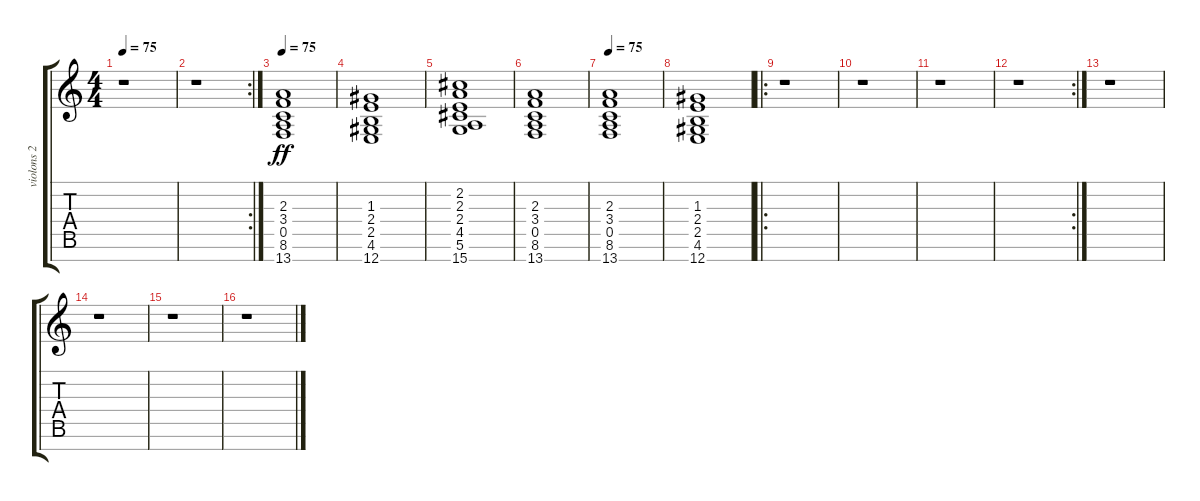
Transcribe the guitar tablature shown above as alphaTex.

\track ("violons 2" "violons 2") {instrument synthstrings2}
\staff {score tabs}
\tuning (E5 B4 G4 D4 A3 E3 E2) {hide}
\ts (4 4)
\tempo 75
\clef g2
\ks c
r.1{dy f} |
\rc 2
r.1 |
\tempo 75
(2.3 3.4 0.5 8.6 13.7).1{dy ff} |
(1.3 2.4 2.5 4.6 12.7).1 |
(2.2 2.3 2.4 4.5 5.6 15.7).1 |
(2.3 3.4 0.5 8.6 13.7).1 |
\tempo 75
(2.3 3.4 0.5 8.6 13.7).1 |
(1.3 2.4 2.5 4.6 12.7).1 |
\ro
r.1 |
r.1 |
r.1 |
\rc 2
r.1 |
r.1 |
r.1 |
r.1 |
r.1
